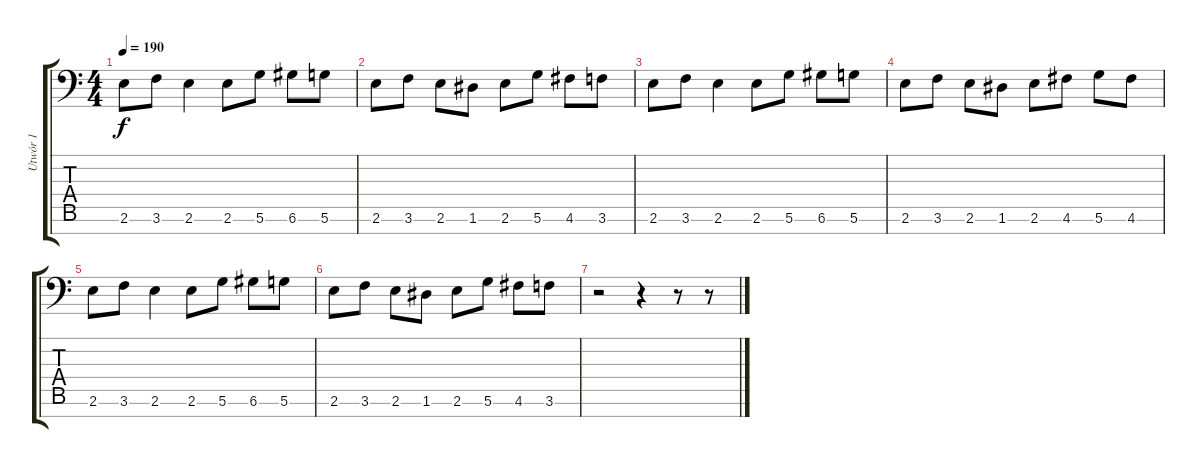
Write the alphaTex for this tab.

\track ("Utwór 1" "Utwór 1") {instrument distortionguitar}
\staff {score tabs}
\tuning (D4 A3 F3 C3 G2 D2 A1) {hide}
\ts (4 4)
\tempo 190
\clef f4
\ks c
2.6.8{dy f} 3.6.8 2.6.4 2.6.8 5.6.8 6.6.8 5.6.8 |
2.6.8 3.6.8 2.6.8 1.6.8 2.6.8 5.6.8 4.6.8 3.6.8 |
2.6.8 3.6.8 2.6.4 2.6.8 5.6.8 6.6.8 5.6.8 |
2.6.8 3.6.8 2.6.8 1.6.8 2.6.8 4.6.8 5.6.8 4.6.8 |
2.6.8 3.6.8 2.6.4 2.6.8 5.6.8 6.6.8 5.6.8 |
2.6.8 3.6.8 2.6.8 1.6.8 2.6.8 5.6.8 4.6.8 3.6.8 |
r.2{volume 8} r.4 r.8 r.8
